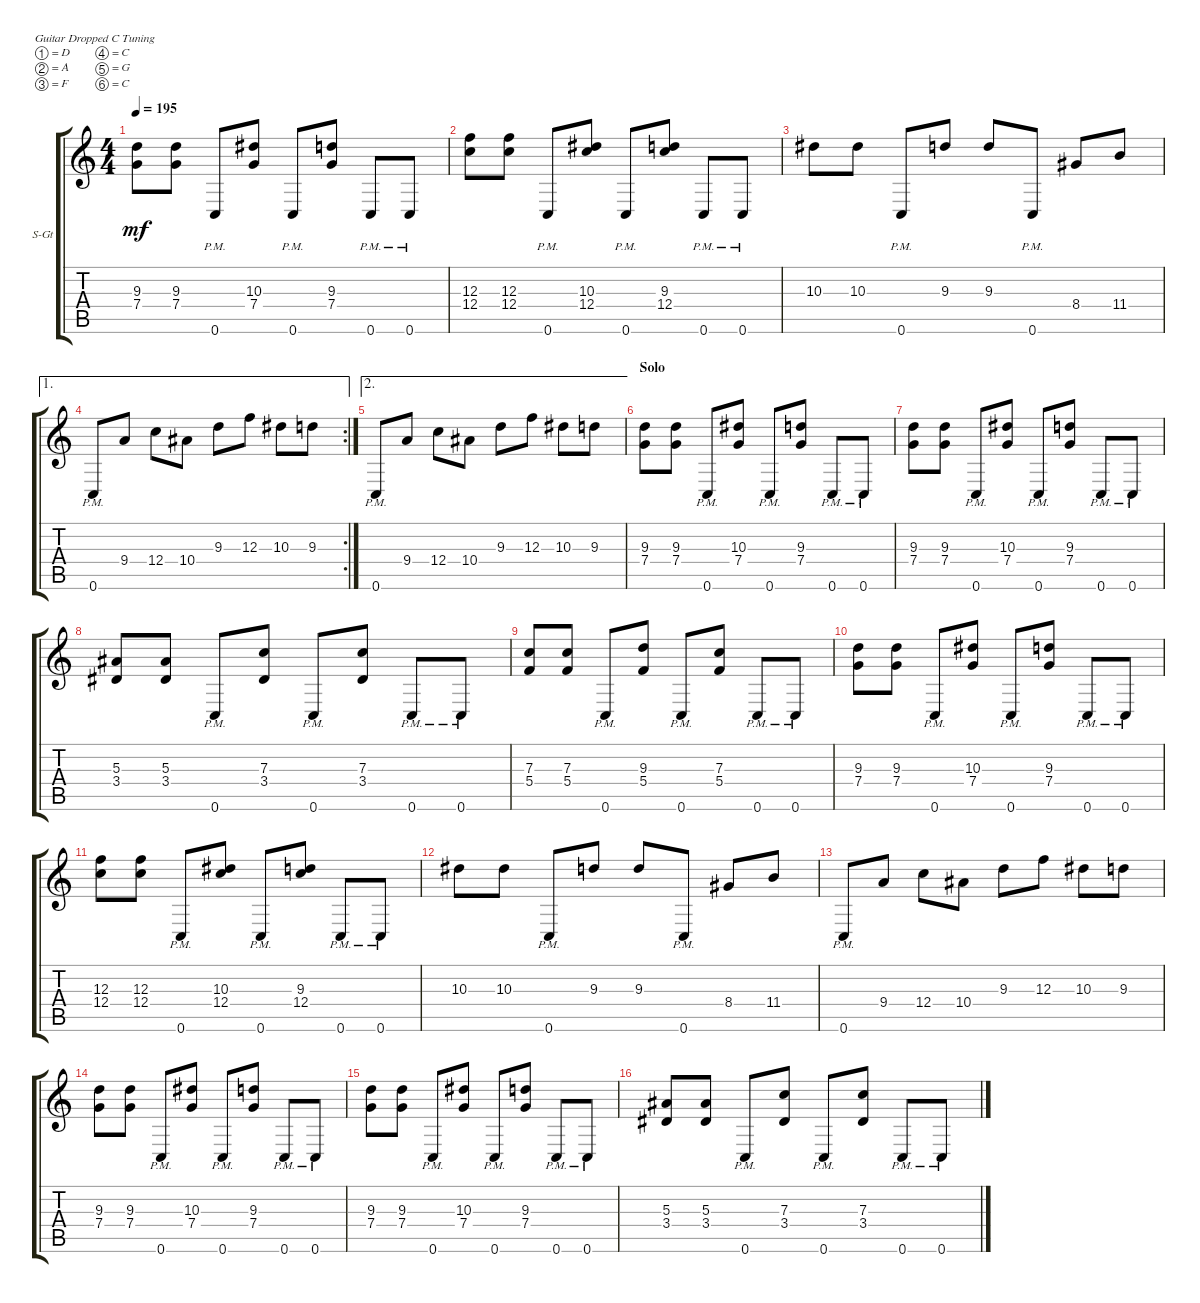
\defaultSystemsLayout 4
\bracketExtendMode groupsimilarinstruments
\firstSystemTrackNameOrientation horizontal
\otherSystemsTrackNameOrientation horizontal
\track ("Guitar 1" "S-Gt") {instrument acousticguitarsteel}
\staff {score tabs}
\tuning (D4 A3 F3 C3 G2 C2)
\ts (4 4)
\tempo 195
\clef g2
\ks c
(7.4 9.3).8{dy mf} (9.3 7.4).8 0.6{pm}.8 (7.4 10.3).8 0.6{pm}.8 (7.4 9.3).8 0.6{pm}.8 0.6{pm}.8 |
(12.4 12.3).8 (12.3 12.4).8 0.6{pm}.8 (12.4 10.3).8 0.6{pm}.8 (12.4 9.3).8 0.6{pm}.8 0.6{pm}.8 |
10.3.8 10.3.8 0.6{pm}.8 9.3.8 9.3.8 0.6{pm}.8 8.4.8 11.4.8 |
\ae 1
\rc 2
0.6{pm}.8 9.4.8 12.4.8 10.4.8 9.3.8 12.3.8 10.3.8 9.3.8 |
\ae 2
0.6{pm}.8 9.4.8 12.4.8 10.4.8 9.3.8 12.3.8 10.3.8 9.3.8 |
\section ("" "Solo")
(7.4 9.3).8 (9.3 7.4).8 0.6{pm}.8 (7.4 10.3).8 0.6{pm}.8 (7.4 9.3).8 0.6{pm}.8 0.6{pm}.8 |
(7.4 9.3).8 (9.3 7.4).8 0.6{pm}.8 (7.4 10.3).8 0.6{pm}.8 (7.4 9.3).8 0.6{pm}.8 0.6{pm}.8 |
(3.4 5.3).8 (5.3 3.4).8 0.6{pm}.8 (3.4 7.3).8 0.6{pm}.8 (3.4 7.3).8 0.6{pm}.8 0.6{pm}.8 |
(5.4 7.3).8 (7.3 5.4).8 0.6{pm}.8 (5.4 9.3).8 0.6{pm}.8 (5.4 7.3).8 0.6{pm}.8 0.6{pm}.8 |
(7.4 9.3).8 (9.3 7.4).8 0.6{pm}.8 (7.4 10.3).8 0.6{pm}.8 (7.4 9.3).8 0.6{pm}.8 0.6{pm}.8 |
(12.4 12.3).8 (12.3 12.4).8 0.6{pm}.8 (12.4 10.3).8 0.6{pm}.8 (12.4 9.3).8 0.6{pm}.8 0.6{pm}.8 |
10.3.8 10.3.8 0.6{pm}.8 9.3.8 9.3.8 0.6{pm}.8 8.4.8 11.4.8 |
0.6{pm}.8 9.4.8 12.4.8 10.4.8 9.3.8 12.3.8 10.3.8 9.3.8 |
(7.4 9.3).8 (9.3 7.4).8 0.6{pm}.8 (7.4 10.3).8 0.6{pm}.8 (7.4 9.3).8 0.6{pm}.8 0.6{pm}.8 |
(7.4 9.3).8 (9.3 7.4).8 0.6{pm}.8 (7.4 10.3).8 0.6{pm}.8 (7.4 9.3).8 0.6{pm}.8 0.6{pm}.8 |
(3.4 5.3).8 (5.3 3.4).8 0.6{pm}.8 (3.4 7.3).8 0.6{pm}.8 (3.4 7.3).8 0.6{pm}.8 0.6{pm}.8
